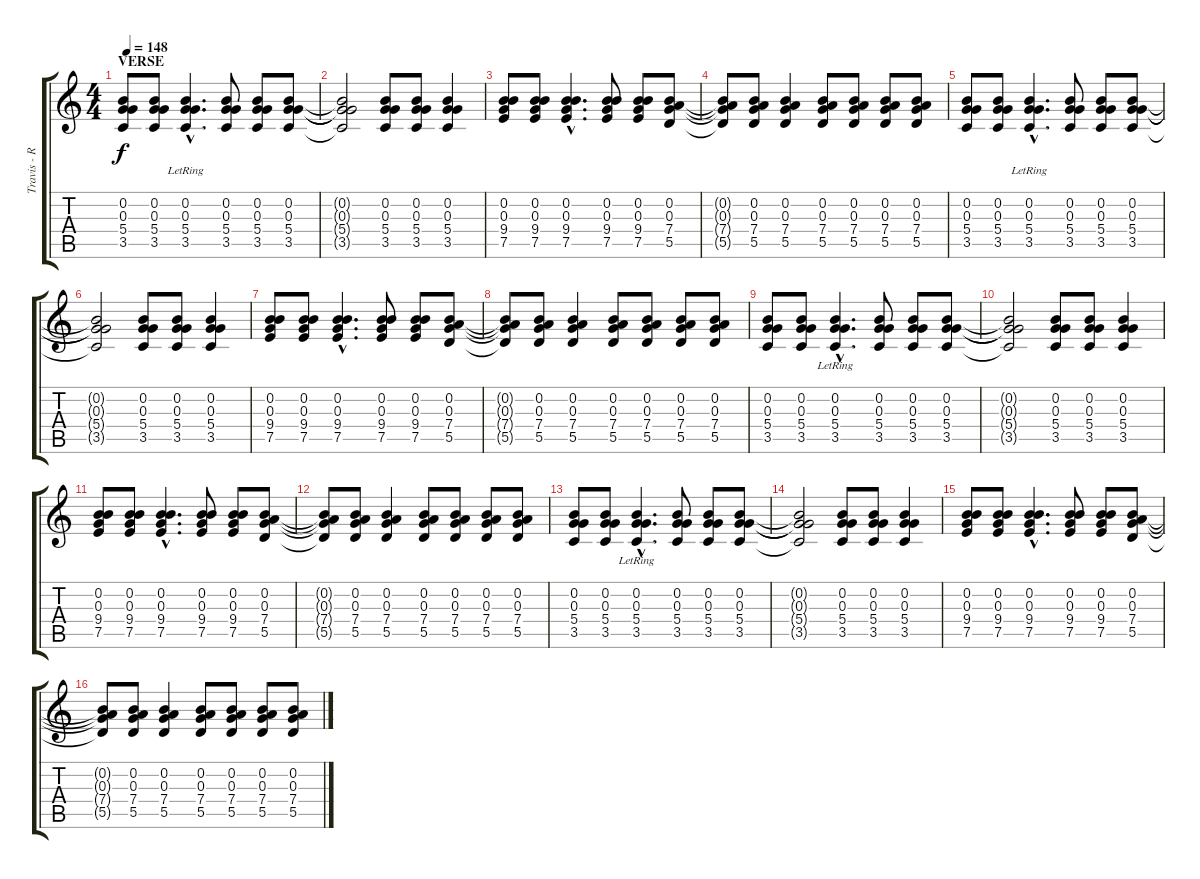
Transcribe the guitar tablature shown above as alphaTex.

\track ("Travis - Rythym Guitar" "Travis - R") {instrument acousticguitarnylon}
\staff {score tabs}
\tuning (E4 B3 G3 D3 A2 E2) {hide}
\ts (4 4)
\section ("" "VERSE")
\tempo 148
\clef g2
\ks c
(0.2 0.3 5.4 3.5).8{dy f} (0.2 0.3 5.4 3.5).8 (0.2{hac lr} 0.3{hac lr} 5.4{hac lr} 3.5{lr}).4{d} (0.2 0.3 5.4 3.5).8 (0.2 0.3 5.4 3.5).8 (0.2 0.3 5.4 3.5).8 |
(0.2{t} 0.3{t} 5.4{t} 3.5{t}).2 (0.2 0.3 5.4 3.5).8 (0.2 0.3 5.4 3.5).8 (0.2 0.3 5.4 3.5).4 |
(0.2 0.3 9.4 7.5).8 (0.2 0.3 9.4 7.5).8 (0.2{hac} 0.3{hac} 9.4{hac} 7.5{hac}).4{d} (0.2 0.3 9.4 7.5).8 (0.2 0.3 9.4 7.5).8 (0.2 0.3 7.4 5.5).8 |
(0.2{t} 0.3{t} 7.4{t} 5.5{t}).8 (0.2 0.3 7.4 5.5).8 (0.2 0.3 7.4 5.5).4 (0.2 0.3 7.4 5.5).8 (0.2 0.3 7.4 5.5).8 (0.2 0.3 7.4 5.5).8 (0.2 0.3 7.4 5.5).8 |
(0.2 0.3 5.4 3.5).8 (0.2 0.3 5.4 3.5).8 (0.2{hac lr} 0.3{hac lr} 5.4{hac lr} 3.5{lr}).4{d} (0.2 0.3 5.4 3.5).8 (0.2 0.3 5.4 3.5).8 (0.2 0.3 5.4 3.5).8 |
(0.2{t} 0.3{t} 5.4{t} 3.5{t}).2 (0.2 0.3 5.4 3.5).8 (0.2 0.3 5.4 3.5).8 (0.2 0.3 5.4 3.5).4 |
(0.2 0.3 9.4 7.5).8 (0.2 0.3 9.4 7.5).8 (0.2{hac} 0.3{hac} 9.4{hac} 7.5{hac}).4{d} (0.2 0.3 9.4 7.5).8 (0.2 0.3 9.4 7.5).8 (0.2 0.3 7.4 5.5).8 |
(0.2{t} 0.3{t} 7.4{t} 5.5{t}).8 (0.2 0.3 7.4 5.5).8 (0.2 0.3 7.4 5.5).4 (0.2 0.3 7.4 5.5).8 (0.2 0.3 7.4 5.5).8 (0.2 0.3 7.4 5.5).8 (0.2 0.3 7.4 5.5).8 |
(0.2 0.3 5.4 3.5).8 (0.2 0.3 5.4 3.5).8 (0.2{hac lr} 0.3{hac lr} 5.4{hac lr} 3.5{lr}).4{d} (0.2 0.3 5.4 3.5).8 (0.2 0.3 5.4 3.5).8 (0.2 0.3 5.4 3.5).8 |
(0.2{t} 0.3{t} 5.4{t} 3.5{t}).2 (0.2 0.3 5.4 3.5).8 (0.2 0.3 5.4 3.5).8 (0.2 0.3 5.4 3.5).4 |
(0.2 0.3 9.4 7.5).8 (0.2 0.3 9.4 7.5).8 (0.2{hac} 0.3{hac} 9.4{hac} 7.5{hac}).4{d} (0.2 0.3 9.4 7.5).8 (0.2 0.3 9.4 7.5).8 (0.2 0.3 7.4 5.5).8 |
(0.2{t} 0.3{t} 7.4{t} 5.5{t}).8 (0.2 0.3 7.4 5.5).8 (0.2 0.3 7.4 5.5).4 (0.2 0.3 7.4 5.5).8 (0.2 0.3 7.4 5.5).8 (0.2 0.3 7.4 5.5).8 (0.2 0.3 7.4 5.5).8 |
(0.2 0.3 5.4 3.5).8 (0.2 0.3 5.4 3.5).8 (0.2{hac lr} 0.3{hac lr} 5.4{hac lr} 3.5{lr}).4{d} (0.2 0.3 5.4 3.5).8 (0.2 0.3 5.4 3.5).8 (0.2 0.3 5.4 3.5).8 |
(0.2{t} 0.3{t} 5.4{t} 3.5{t}).2 (0.2 0.3 5.4 3.5).8 (0.2 0.3 5.4 3.5).8 (0.2 0.3 5.4 3.5).4 |
(0.2 0.3 9.4 7.5).8 (0.2 0.3 9.4 7.5).8 (0.2{hac} 0.3{hac} 9.4{hac} 7.5{hac}).4{d} (0.2 0.3 9.4 7.5).8 (0.2 0.3 9.4 7.5).8 (0.2 0.3 7.4 5.5).8 |
(0.2{t} 0.3{t} 7.4{t} 5.5{t}).8 (0.2 0.3 7.4 5.5).8 (0.2 0.3 7.4 5.5).4 (0.2 0.3 7.4 5.5).8 (0.2 0.3 7.4 5.5).8 (0.2 0.3 7.4 5.5).8 (0.2 0.3 7.4 5.5).8
